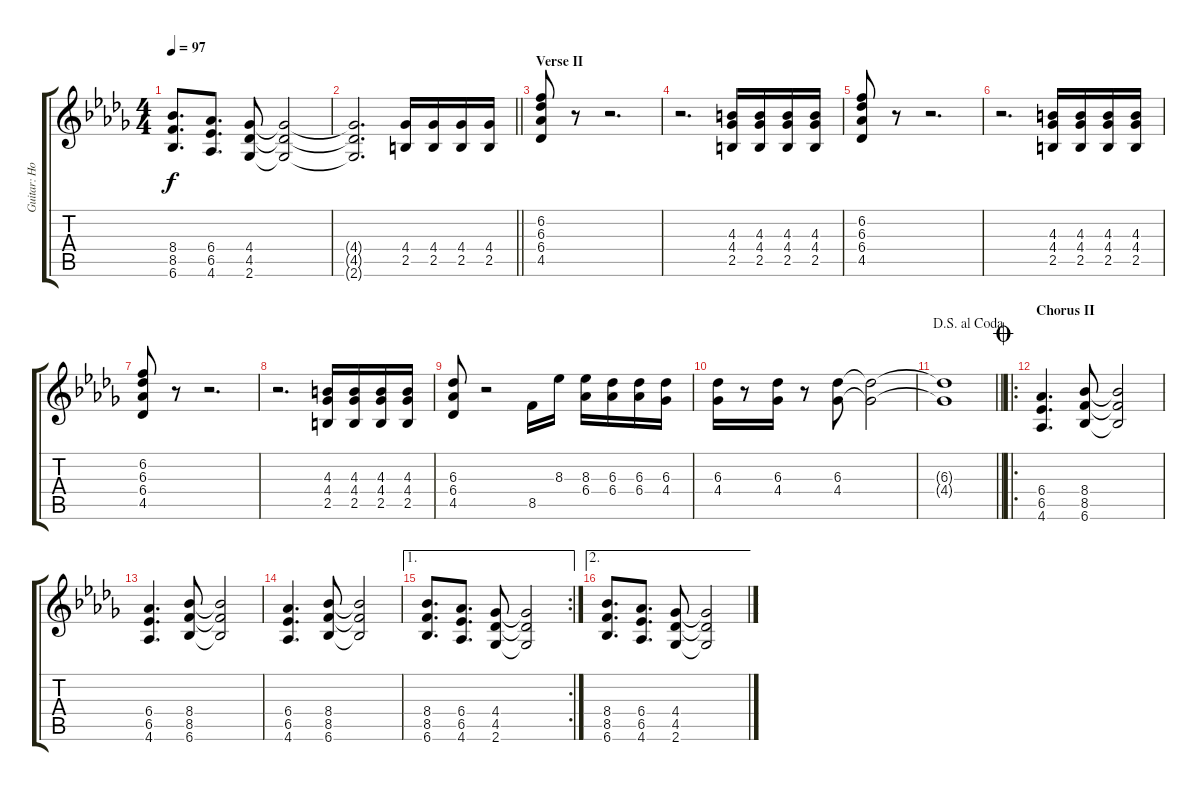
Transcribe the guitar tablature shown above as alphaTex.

\track ("Guitar: Howard" "Guitar: Ho") {instrument overdrivenguitar}
\staff {score tabs}
\tuning (E4 B3 G3 D3 A2 E2) {hide}
\ts (4 4)
\tempo 97
\clef g2
\ks db
(8.4 8.5 6.6).8{d dy f} (6.4 6.5 4.6).8{d} (4.4 4.5 2.6).8 (4.4{t} 4.5{t} 2.6{t}).2 |
\barLineRight lightlight
(4.4{t} 4.5{t} 2.6{t}).2{d} (4.4 2.5).16 (4.4 2.5).16 (4.4 2.5).16 (4.4 2.5).16 |
\section ("" "Verse II")
(6.2 6.3 6.4 4.5).8 r.8 r.2{d} |
r.2{d} (4.3 4.4 2.5).16 (4.3 4.4 2.5).16 (4.3 4.4 2.5).16 (4.3 4.4 2.5).16 |
(6.2 6.3 6.4 4.5).8 r.8 r.2{d} |
r.2{d} (4.3 4.4 2.5).16 (4.3 4.4 2.5).16 (4.3 4.4 2.5).16 (4.3 4.4 2.5).16 |
(6.2 6.3 6.4 4.5).8 r.8 r.2{d} |
r.2{d} (4.3 4.4 2.5).16 (4.3 4.4 2.5).16 (4.3 4.4 2.5).16 (4.3 4.4 2.5).16 |
(6.3 6.4 4.5).8 r.2 8.5.16 8.3.16 (8.3 6.4).16 (6.3 6.4).16 (6.3 6.4).16 (6.3 4.4).16 |
(6.3 4.4).16 r.8 (6.3 4.4).16 r.8 (6.3 4.4).8 (6.3{t} 4.4{t}).2 |
\jump dalsegnoalcoda
\barLineRight lightlight
(6.3{t} 4.4{t}).1 |
\ro
\section ("" "Chorus II")
\jump coda
(6.4 6.5 4.6).4{d} (8.4 8.5 6.6).8 (8.4{t} 8.5{t} 6.6{t}).2 |
(6.4 6.5 4.6).4{d} (8.4 8.5 6.6).8 (8.4{t} 8.5{t} 6.6{t}).2 |
(6.4 6.5 4.6).4{d} (8.4 8.5 6.6).8 (8.4{t} 8.5{t} 6.6{t}).2 |
\ae 1
\rc 2
(8.4 8.5 6.6).8{d} (6.4 6.5 4.6).8{d} (4.4 4.5 2.6).8 (4.4{t} 4.5{t} 2.6{t}).2 |
\ae 2
(8.4 8.5 6.6).8{d} (6.4 6.5 4.6).8{d} (4.4 4.5 2.6).8 (4.4{t} 4.5{t} 2.6{t}).2
